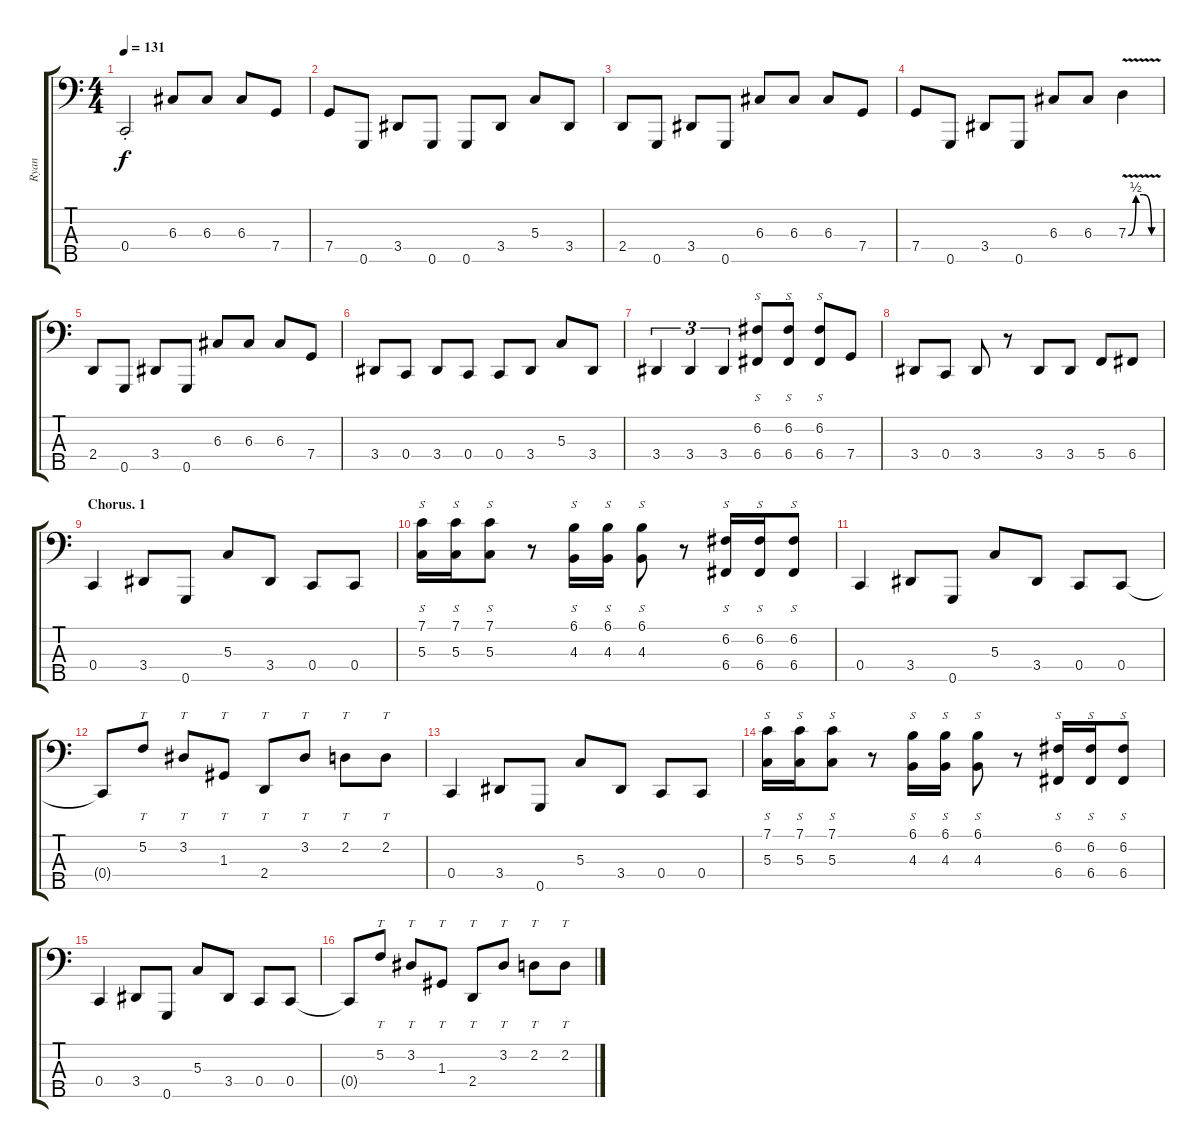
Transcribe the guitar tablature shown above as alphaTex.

\track ("Ryan" "Ryan") {instrument electricbassfinger}
\staff {score tabs}
\tuning (F2 C2 G1 C1 G0) {hide}
\ts (4 4)
\tempo 131
\clef f4
\ks c
0.4{st}.2{dy f} 6.3.8 6.3.8 6.3.8 7.4.8 |
7.4.8 0.5.8 3.4.8 0.5.8 0.5.8 3.4.8 5.3.8 3.4.8 |
2.4.8 0.5.8 3.4.8 0.5.8 6.3.8 6.3.8 6.3.8 7.4.8 |
7.4.8 0.5.8 3.4.8 0.5.8 6.3.8 6.3.8 7.3{be (custom 0 0 15 2 30 2 45 0 60 0) v}.4 |
2.4.8 0.5.8 3.4.8 0.5.8 6.3.8 6.3.8 6.3.8 7.4.8 |
3.4.8 0.4.8 3.4.8 0.4.8 0.4.8 3.4.8 5.3.8 3.4.8 |
3.4.4{tu (3 2)} 3.4.4{tu (3 2)} 3.4.4{tu (3 2)} (6.2 6.4).8{s} (6.2 6.4).8{s} (6.2 6.4).8{s} 7.4.8 |
3.4.8 0.4.8 3.4.8 r.8 3.4.8 3.4.8 5.4.8 6.4.8 |
\section ("" "Chorus. 1")
0.4.4{instrument electricbassfinger} 3.4.8 0.5.8 5.3.8 3.4.8 0.4.8 0.4.8 |
(7.1 5.3).16{s} (7.1 5.3).16{s} (7.1 5.3).8{s} r.8 (6.1 4.3).16{s} (6.1 4.3).16{s} (6.1 4.3).8{s} r.8 (6.2 6.4).16{s} (6.2 6.4).16{s} (6.2 6.4).8{s} |
0.4.4 3.4.8 0.5.8 5.3.8 3.4.8 0.4.8 0.4.8 |
0.4{t}.8 5.2.8{tt} 3.2.8{tt} 1.3.8{tt} 2.4.8{tt} 3.2.8{tt} 2.2.8{tt} 2.2.8{tt} |
0.4.4 3.4.8 0.5.8 5.3.8 3.4.8 0.4.8 0.4.8 |
(7.1 5.3).16{s} (7.1 5.3).16{s} (7.1 5.3).8{s} r.8 (6.1 4.3).16{s} (6.1 4.3).16{s} (6.1 4.3).8{s} r.8 (6.2 6.4).16{s} (6.2 6.4).16{s} (6.2 6.4).8{s} |
0.4.4 3.4.8 0.5.8 5.3.8 3.4.8 0.4.8 0.4.8 |
0.4{t}.8 5.2.8{tt} 3.2.8{tt} 1.3.8{tt} 2.4.8{tt} 3.2.8{tt} 2.2.8{tt} 2.2.8{tt}
